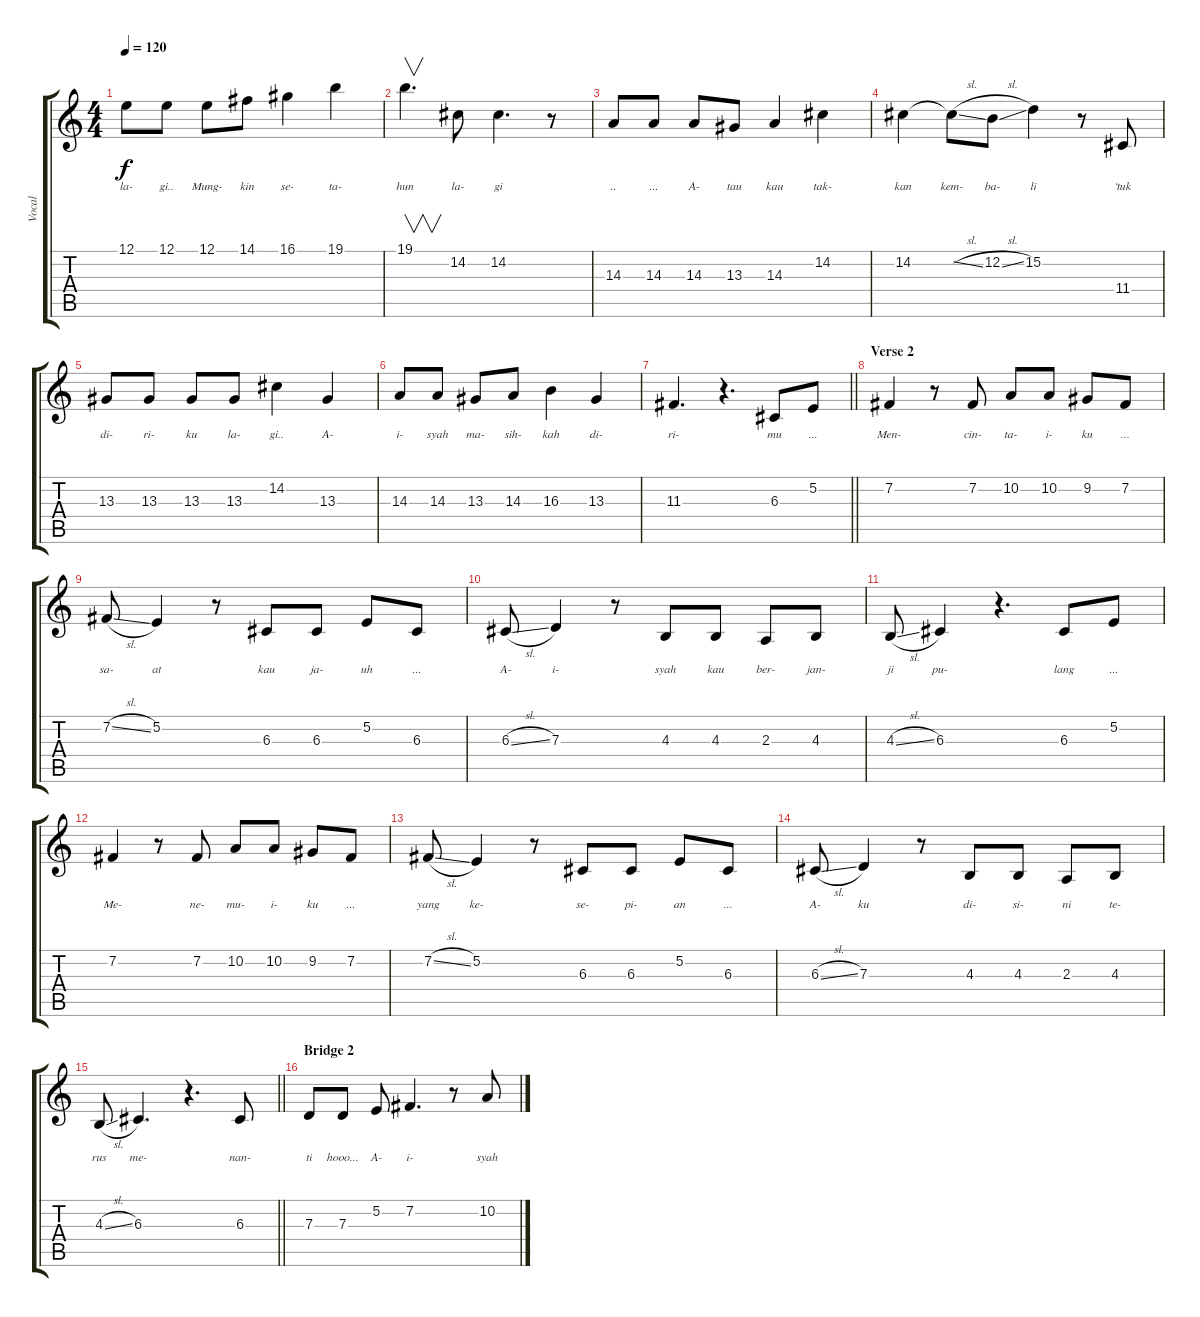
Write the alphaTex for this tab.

\track ("Vocal" "Vocal") {instrument oboe}
\staff {score tabs}
\tuning (E4 B3 G3 D3 A2 E2) {hide}
\ts (4 4)
\tempo 120
\clef g2
\ks c
12.1.8{lyrics (0 "la-") lyrics (1 "") lyrics (2 "") lyrics (3 "") lyrics (4 "") dy f} 12.1.8{lyrics (0 "gi..") lyrics (1 "") lyrics (2 "") lyrics (3 "") lyrics (4 "")} 12.1.8{lyrics (0 "Mung-") lyrics (1 "") lyrics (2 "") lyrics (3 "") lyrics (4 "")} 14.1.8{lyrics (0 "kin") lyrics (1 "") lyrics (2 "") lyrics (3 "") lyrics (4 "")} 16.1.4{lyrics (0 "se-") lyrics (1 "") lyrics (2 "") lyrics (3 "") lyrics (4 "")} 19.1.4{lyrics (0 "ta-") lyrics (1 "") lyrics (2 "") lyrics (3 "") lyrics (4 "")} |
19.1.4{v d lyrics (0 "hun") lyrics (1 "") lyrics (2 "") lyrics (3 "") lyrics (4 "")} 14.2.8{lyrics (0 "la-") lyrics (1 "") lyrics (2 "") lyrics (3 "") lyrics (4 "")} 14.2.4{d lyrics (0 "gi") lyrics (1 "") lyrics (2 "") lyrics (3 "") lyrics (4 "")} r.8 |
14.3.8{lyrics (0 "..") lyrics (1 "") lyrics (2 "") lyrics (3 "") lyrics (4 "")} 14.3.8{lyrics (0 "...") lyrics (1 "") lyrics (2 "") lyrics (3 "") lyrics (4 "")} 14.3.8{lyrics (0 "A-") lyrics (1 "") lyrics (2 "") lyrics (3 "") lyrics (4 "")} 13.3.8{lyrics (0 "tau") lyrics (1 "") lyrics (2 "") lyrics (3 "") lyrics (4 "")} 14.3.4{lyrics (0 "kau") lyrics (1 "") lyrics (2 "") lyrics (3 "") lyrics (4 "")} 14.2.4{lyrics (0 "tak-") lyrics (1 "") lyrics (2 "") lyrics (3 "") lyrics (4 "")} |
14.2.4{lyrics (0 "kan") lyrics (1 "") lyrics (2 "") lyrics (3 "") lyrics (4 "")} 14.2{sl t}.8{lyrics (0 "kem-") lyrics (1 "") lyrics (2 "") lyrics (3 "") lyrics (4 "")} 12.2{sl}.8{lyrics (0 "ba-") lyrics (1 "") lyrics (2 "") lyrics (3 "") lyrics (4 "")} 15.2.4{lyrics (0 "li") lyrics (1 "") lyrics (2 "") lyrics (3 "") lyrics (4 "")} r.8 11.4.8{lyrics (0 "‘tuk") lyrics (1 "") lyrics (2 "") lyrics (3 "") lyrics (4 "")} |
13.3.8{lyrics (0 "di-") lyrics (1 "") lyrics (2 "") lyrics (3 "") lyrics (4 "")} 13.3.8{lyrics (0 "ri-") lyrics (1 "") lyrics (2 "") lyrics (3 "") lyrics (4 "")} 13.3.8{lyrics (0 "ku") lyrics (1 "") lyrics (2 "") lyrics (3 "") lyrics (4 "")} 13.3.8{lyrics (0 "la-") lyrics (1 "") lyrics (2 "") lyrics (3 "") lyrics (4 "")} 14.2.4{lyrics (0 "gi..") lyrics (1 "") lyrics (2 "") lyrics (3 "") lyrics (4 "")} 13.3.4{lyrics (0 "A-") lyrics (1 "") lyrics (2 "") lyrics (3 "") lyrics (4 "")} |
14.3.8{lyrics (0 "i-") lyrics (1 "") lyrics (2 "") lyrics (3 "") lyrics (4 "")} 14.3.8{lyrics (0 "syah") lyrics (1 "") lyrics (2 "") lyrics (3 "") lyrics (4 "")} 13.3.8{lyrics (0 "ma-") lyrics (1 "") lyrics (2 "") lyrics (3 "") lyrics (4 "")} 14.3.8{lyrics (0 "sih-") lyrics (1 "") lyrics (2 "") lyrics (3 "") lyrics (4 "")} 16.3.4{lyrics (0 "kah") lyrics (1 "") lyrics (2 "") lyrics (3 "") lyrics (4 "")} 13.3.4{lyrics (0 "di-") lyrics (1 "") lyrics (2 "") lyrics (3 "") lyrics (4 "")} |
\barLineRight lightlight
11.3.4{d lyrics (0 "ri-") lyrics (1 "") lyrics (2 "") lyrics (3 "") lyrics (4 "")} r.4{d} 6.3.8{lyrics (0 "mu") lyrics (1 "") lyrics (2 "") lyrics (3 "") lyrics (4 "")} 5.2.8{lyrics (0 "...") lyrics (1 "") lyrics (2 "") lyrics (3 "") lyrics (4 "")} |
\section ("" "Verse 2")
7.2.4{lyrics (0 "Men-") lyrics (1 "") lyrics (2 "") lyrics (3 "") lyrics (4 "")} r.8 7.2.8{lyrics (0 "cin-") lyrics (1 "") lyrics (2 "") lyrics (3 "") lyrics (4 "")} 10.2.8{lyrics (0 "ta-") lyrics (1 "") lyrics (2 "") lyrics (3 "") lyrics (4 "")} 10.2.8{lyrics (0 "i-") lyrics (1 "") lyrics (2 "") lyrics (3 "") lyrics (4 "")} 9.2.8{lyrics (0 "ku") lyrics (1 "") lyrics (2 "") lyrics (3 "") lyrics (4 "")} 7.2.8{lyrics (0 "...") lyrics (1 "") lyrics (2 "") lyrics (3 "") lyrics (4 "")} |
7.2{sl}.8{lyrics (0 "sa-") lyrics (1 "") lyrics (2 "") lyrics (3 "") lyrics (4 "")} 5.2.4{lyrics (0 "at") lyrics (1 "") lyrics (2 "") lyrics (3 "") lyrics (4 "")} r.8 6.3.8{lyrics (0 "kau") lyrics (1 "") lyrics (2 "") lyrics (3 "") lyrics (4 "")} 6.3.8{lyrics (0 "ja-") lyrics (1 "") lyrics (2 "") lyrics (3 "") lyrics (4 "")} 5.2.8{lyrics (0 "uh") lyrics (1 "") lyrics (2 "") lyrics (3 "") lyrics (4 "")} 6.3.8{lyrics (0 "...") lyrics (1 "") lyrics (2 "") lyrics (3 "") lyrics (4 "")} |
6.3{sl}.8{lyrics (0 "A-") lyrics (1 "") lyrics (2 "") lyrics (3 "") lyrics (4 "")} 7.3.4{lyrics (0 "i-") lyrics (1 "") lyrics (2 "") lyrics (3 "") lyrics (4 "")} r.8 4.3.8{lyrics (0 "syah") lyrics (1 "") lyrics (2 "") lyrics (3 "") lyrics (4 "")} 4.3.8{lyrics (0 "kau") lyrics (1 "") lyrics (2 "") lyrics (3 "") lyrics (4 "")} 2.3.8{lyrics (0 "ber-") lyrics (1 "") lyrics (2 "") lyrics (3 "") lyrics (4 "")} 4.3.8{lyrics (0 "jan-") lyrics (1 "") lyrics (2 "") lyrics (3 "") lyrics (4 "")} |
4.3{sl}.8{lyrics (0 "ji") lyrics (1 "") lyrics (2 "") lyrics (3 "") lyrics (4 "")} 6.3.4{lyrics (0 "pu-") lyrics (1 "") lyrics (2 "") lyrics (3 "") lyrics (4 "")} r.4{d} 6.3.8{lyrics (0 "lang") lyrics (1 "") lyrics (2 "") lyrics (3 "") lyrics (4 "")} 5.2.8{lyrics (0 "...") lyrics (1 "") lyrics (2 "") lyrics (3 "") lyrics (4 "")} |
7.2.4{lyrics (0 "Me-") lyrics (1 "") lyrics (2 "") lyrics (3 "") lyrics (4 "")} r.8 7.2.8{lyrics (0 "ne-") lyrics (1 "") lyrics (2 "") lyrics (3 "") lyrics (4 "")} 10.2.8{lyrics (0 "mu-") lyrics (1 "") lyrics (2 "") lyrics (3 "") lyrics (4 "")} 10.2.8{lyrics (0 "i-") lyrics (1 "") lyrics (2 "") lyrics (3 "") lyrics (4 "")} 9.2.8{lyrics (0 "ku") lyrics (1 "") lyrics (2 "") lyrics (3 "") lyrics (4 "")} 7.2.8{lyrics (0 "...") lyrics (1 "") lyrics (2 "") lyrics (3 "") lyrics (4 "")} |
7.2{sl}.8{lyrics (0 "yang") lyrics (1 "") lyrics (2 "") lyrics (3 "") lyrics (4 "")} 5.2.4{lyrics (0 "ke-") lyrics (1 "") lyrics (2 "") lyrics (3 "") lyrics (4 "")} r.8 6.3.8{lyrics (0 "se-") lyrics (1 "") lyrics (2 "") lyrics (3 "") lyrics (4 "")} 6.3.8{lyrics (0 "pi-") lyrics (1 "") lyrics (2 "") lyrics (3 "") lyrics (4 "")} 5.2.8{lyrics (0 "an") lyrics (1 "") lyrics (2 "") lyrics (3 "") lyrics (4 "")} 6.3.8{lyrics (0 "...") lyrics (1 "") lyrics (2 "") lyrics (3 "") lyrics (4 "")} |
6.3{sl}.8{lyrics (0 "A-") lyrics (1 "") lyrics (2 "") lyrics (3 "") lyrics (4 "")} 7.3.4{lyrics (0 "ku") lyrics (1 "") lyrics (2 "") lyrics (3 "") lyrics (4 "")} r.8 4.3.8{lyrics (0 "di-") lyrics (1 "") lyrics (2 "") lyrics (3 "") lyrics (4 "")} 4.3.8{lyrics (0 "si-") lyrics (1 "") lyrics (2 "") lyrics (3 "") lyrics (4 "")} 2.3.8{lyrics (0 "ni") lyrics (1 "") lyrics (2 "") lyrics (3 "") lyrics (4 "")} 4.3.8{lyrics (0 "te-") lyrics (1 "") lyrics (2 "") lyrics (3 "") lyrics (4 "")} |
\barLineRight lightlight
4.3{sl}.8{lyrics (0 "rus") lyrics (1 "") lyrics (2 "") lyrics (3 "") lyrics (4 "")} 6.3.4{d lyrics (0 "me-") lyrics (1 "") lyrics (2 "") lyrics (3 "") lyrics (4 "")} r.4{d} 6.3.8{lyrics (0 "nan-") lyrics (1 "") lyrics (2 "") lyrics (3 "") lyrics (4 "")} |
\section ("" "Bridge 2")
7.3.8{lyrics (0 "ti") lyrics (1 "") lyrics (2 "") lyrics (3 "") lyrics (4 "")} 7.3.8{lyrics (0 "hooo...") lyrics (1 "") lyrics (2 "") lyrics (3 "") lyrics (4 "")} 5.2.8{lyrics (0 "A-") lyrics (1 "") lyrics (2 "") lyrics (3 "") lyrics (4 "")} 7.2.4{d lyrics (0 "i-") lyrics (1 "") lyrics (2 "") lyrics (3 "") lyrics (4 "")} r.8 10.2.8{lyrics (0 "syah") lyrics (1 "") lyrics (2 "") lyrics (3 "") lyrics (4 "")}
